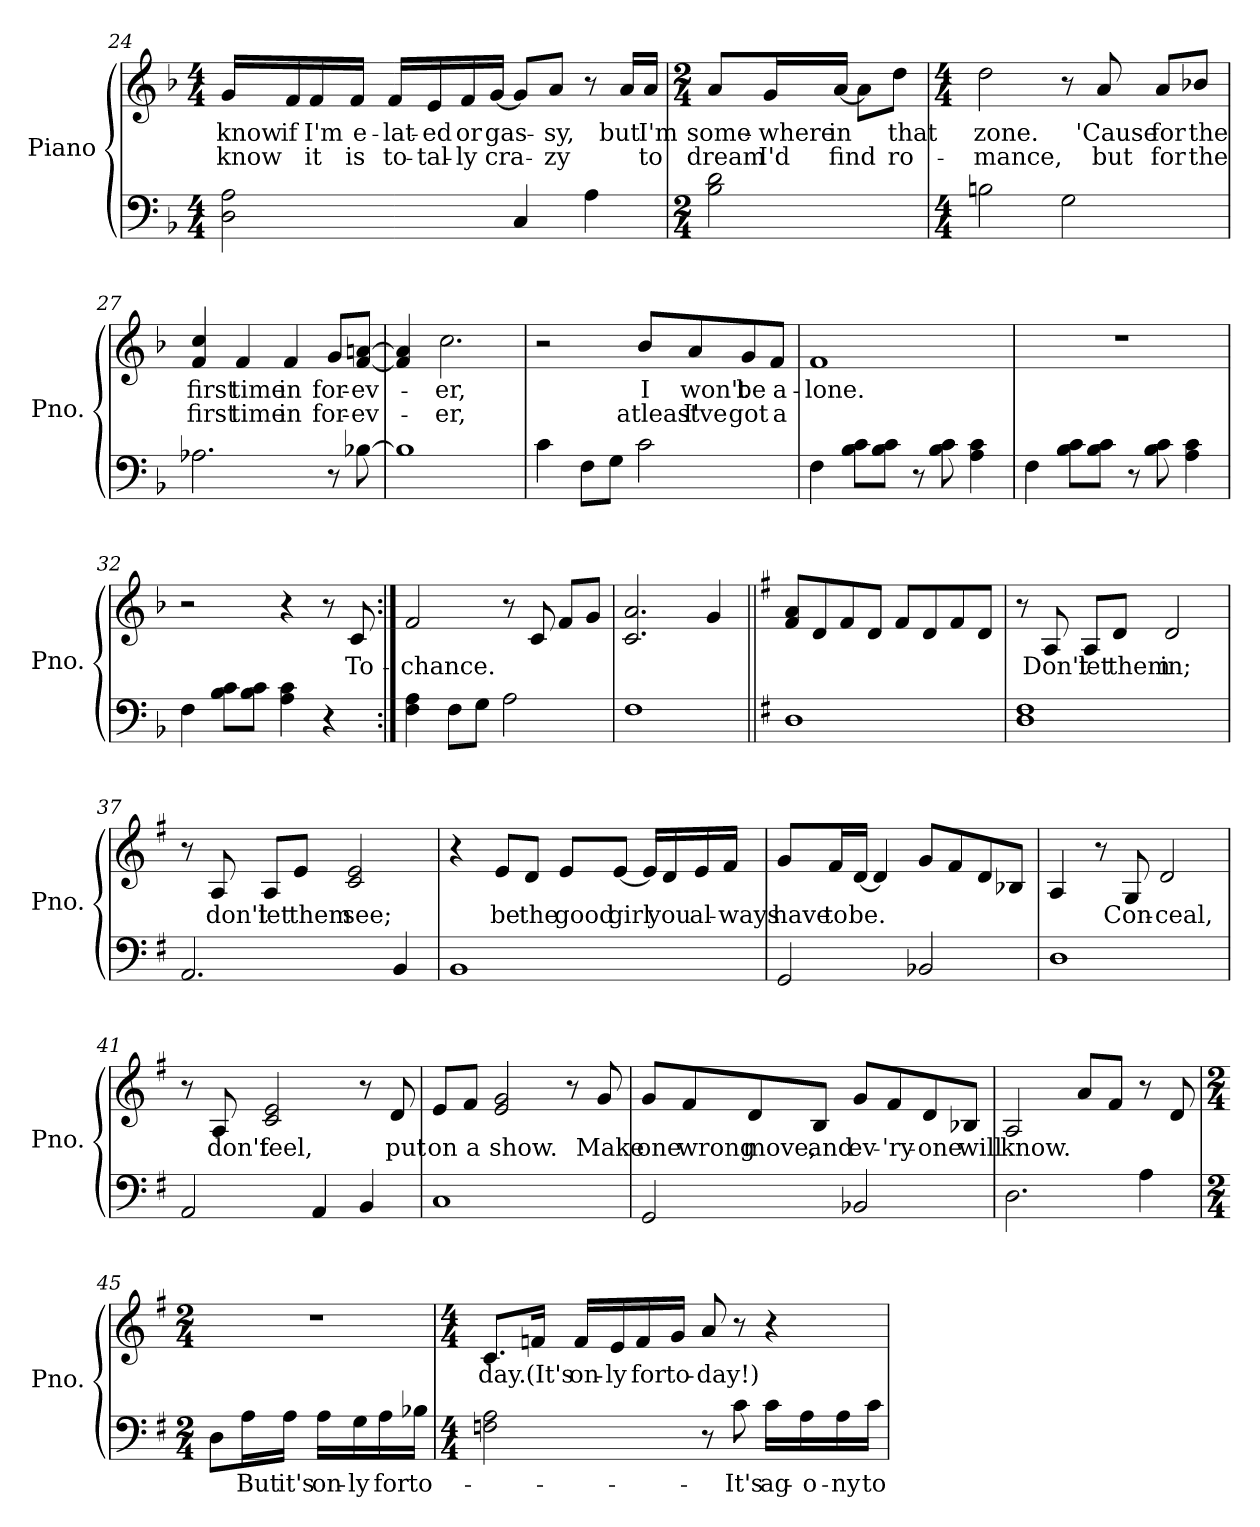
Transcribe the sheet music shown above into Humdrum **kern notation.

**kern	**text	**kern	**text	**text
*part1	*part1	*part1	*part1	*part1
*staff2	*staff2	*staff1	*staff1	*staff1
*I"Piano	*	*	*	*
*I'Pno.	*	*	*	*
!!LO:PB:g=z
*clefF4	*	*clefG2	*	*
*k[b-]	*	*k[b-]	*	*
*M4/4	*	*M4/4	*	*
=24	=24	=24	=24	=24
!	!	!	!LO:LY:b	!LO:LY:b
2D\ 2A\	.	16g/LL	know	know
!	!	!	!LO:LY:b	!
.	.	16f/	if	.
!	!	!	!LO:LY:b	!LO:LY:b
.	.	16f/	I'm	it
!	!	!	!LO:LY:b	!LO:LY:b
.	.	16f/JJ	e-	is
!	!	!	!LO:LY:b	!LO:LY:b
.	.	16f/LL	-lat-	to-
!	!	!	!LO:LY:b	!LO:LY:b
.	.	16e/	-ed	-tal-
!	!	!	!LO:LY:b	!LO:LY:b
.	.	16f/	or	-ly
!	!	!	!LO:LY:b	!LO:LY:b
.	.	[16g/JJ	gas-	cra-
4C/	.	8g/L]	.	.
!	!	!	!LO:LY:b	!LO:LY:b
.	.	8a/J	-sy,	-zy
4A\	.	8r	.	.
!	!	!	!LO:LY:b	!
.	.	16a/LL	but	.
!	!	!	!LO:LY:b	!LO:LY:b
.	.	16a/JJ	I'm	to
=25	=25	=25	=25	=25
*M2/4	*	*M2/4	*	*
!	!	!	!LO:LY:b	!LO:LY:b
2B-\ 2d\	.	8a/L	some-	dream
!	!	!	!LO:LY:b	!LO:LY:b
.	.	16g/L	-where	I'd
!	!	!	!LO:LY:b	!LO:LY:b
.	.	[16a/JJ	in	find
.	.	8a\L]	.	.
!	!	!	!LO:LY:b	!LO:LY:b
.	.	8dd\J	that	ro-
!!LO:LB:g=z
=26	=26	=26	=26	=26
*M4/4	*	*M4/4	*	*
!	!	!	!LO:LY:b	!LO:LY:b
2Bn\	.	2dd\	zone.	-mance,
2G\	.	8r	.	.
!	!	!	!LO:LY:b	!LO:LY:b
.	.	8a/	'Cause	but
!	!	!	!LO:LY:b	!LO:LY:b
.	.	8a/L	for	for
!	!	!	!LO:LY:b	!LO:LY:b
.	.	8b-X/J	the	the
=27	=27	=27	=27	=27
!	!	!	!LO:LY:b	!LO:LY:b
2.A-X\	.	4f/ 4cc/	first	first
!	!	!	!LO:LY:b	!LO:LY:b
.	.	4f/	time	time
!	!	!	!LO:LY:b	!LO:LY:b
.	.	4f/	in	in
!	!	!	!LO:LY:b	!LO:LY:b
8r	.	8g/L	for-	for-
!	!	!	!LO:LY:b	!LO:LY:b
[8B-X\	.	[8f/ [8an/J	-ev-	-ev-
=28	=28	=28	=28	=28
1B-]	.	4f/] 4a/]	.	.
!	!	!	!LO:LY:b	!LO:LY:b
.	.	2.cc\	-er,	-er,
=29	=29	=29	=29	=29
4c\	.	2r	.	.
8F\L	.	.	.	.
8G\J	.	.	.	.
!	!	!	!LO:LY:b	!LO:LY:b
2c\	.	8b-/L	I	atleast
!	!	!	!LO:LY:b	!LO:LY:b
.	.	8a/	won't	I've
!	!	!	!LO:LY:b	!LO:LY:b
.	.	8g/	be	got
!	!	!	!LO:LY:b	!LO:LY:b
.	.	8f/J	a-	a
!!LO:LB:g=z
=30	=30	=30	=30	=30
!	!	!	!LO:LY:b	!
4F\	.	1f	-lone.	.
8B-\ 8c\L	.	.	.	.
8B-\ 8c\J	.	.	.	.
8r	.	.	.	.
8B-\ 8c\	.	.	.	.
4A\ 4c\	.	.	.	.
=31	=31	=31	=31	=31
4F\	.	1r	.	.
8B-\ 8c\L	.	.	.	.
8B-\ 8c\J	.	.	.	.
8r	.	.	.	.
8B-\ 8c\	.	.	.	.
4A\ 4c\	.	.	.	.
=32	=32	=32	=32	=32
4F\	.	2r	.	.
8B-\ 8c\L	.	.	.	.
8B-\ 8c\J	.	.	.	.
4A\ 4c\	.	4r	.	.
4r	.	8r	.	.
!	!	!	!LO:LY:b	!
.	.	8c/	To-	.
=33:|!	=33:|!	=33:|!	=33:|!	=33:|!
!	!	!	!LO:LY:b	!
4F\ 4A\	.	2f/	-chance.	.
8F\L	.	.	.	.
8G\J	.	.	.	.
2A\	.	8r	.	.
.	.	8c/	.	.
.	.	8f/L	.	.
.	.	8g/J	.	.
=34	=34	=34	=34	=34
1F	.	2.c/ 2.a/	.	.
.	.	4g/	.	.
!!LO:LB:g=z
=35||	=35||	=35||	=35||	=35||
*k[f#]	*	*k[f#]	*	*
1D	.	8f#/ 8a/L	.	.
.	.	8d/	.	.
.	.	8f#/	.	.
.	.	8d/J	.	.
.	.	8f#/L	.	.
.	.	8d/	.	.
.	.	8f#/	.	.
.	.	8d/J	.	.
=36	=36	=36	=36	=36
1D 1F#	.	8r	.	.
!	!	!	!LO:LY:b	!
.	.	8A/	Don't	.
!	!	!	!LO:LY:b	!
.	.	8A/L	let	.
!	!	!	!LO:LY:b	!
.	.	8d/J	them	.
!	!	!	!LO:LY:b	!
.	.	2d/	in;	.
=37	=37	=37	=37	=37
2.AA/	.	8r	.	.
!	!	!	!LO:LY:b	!
.	.	8A/	don't	.
!	!	!	!LO:LY:b	!
.	.	8A/L	let	.
!	!	!	!LO:LY:b	!
.	.	8e/J	them	.
!	!	!	!LO:LY:b	!
.	.	2c/ 2e/	see;	.
4BB/	.	.	.	.
=38	=38	=38	=38	=38
1BB	.	4r	.	.
!	!	!	!LO:LY:b	!
.	.	8e/L	be	.
!	!	!	!LO:LY:b	!
.	.	8d/J	the	.
!	!	!	!LO:LY:b	!
.	.	8e/L	good	.
!	!	!	!LO:LY:b	!
.	.	[8e/J	girl	.
.	.	16e/LL]	.	.
!	!	!	!LO:LY:b	!
.	.	16d/	you	.
!	!	!	!LO:LY:b	!
.	.	16e/	al-	.
!	!	!	!LO:LY:b	!
.	.	16f#/JJ	-ways	.
!!LO:LB:g=z
=39	=39	=39	=39	=39
!	!	!	!LO:LY:b	!
2GG/	.	8g/L	have	.
!	!	!	!LO:LY:b	!
.	.	16f#/L	to	.
!	!	!	!LO:LY:b	!
.	.	[16d/JJ	be.	.
.	.	4d/]	.	.
2BB-X/	.	8g/L	.	.
.	.	8f#/	.	.
.	.	8d/	.	.
.	.	8B-X/J	.	.
=40	=40	=40	=40	=40
1D	.	4A/	.	.
.	.	8r	.	.
!	!	!	!LO:LY:b	!
.	.	8G/	Con-	.
!	!	!	!LO:LY:b	!
.	.	2d/	-ceal,	.
=41	=41	=41	=41	=41
2AA/	.	8r	.	.
!	!	!	!LO:LY:b	!
.	.	8A/	don't	.
!	!	!	!LO:LY:b	!
.	.	2c/ 2e/	feel,	.
4AA/	.	.	.	.
4BB/	.	8r	.	.
!	!	!	!LO:LY:b	!
.	.	8d/	put	.
=42	=42	=42	=42	=42
!	!	!	!LO:LY:b	!
1C	.	8e/L	on	.
!	!	!	!LO:LY:b	!
.	.	8f#/J	a	.
!	!	!	!LO:LY:b	!
.	.	2e/ 2g/	show.	.
.	.	8r	.	.
!	!	!	!LO:LY:b	!
.	.	8g/	Make	.
!!LO:PB:g=z
=43	=43	=43	=43	=43
!	!	!	!LO:LY:b	!
2GG/	.	8g/L	one	.
!	!	!	!LO:LY:b	!
.	.	8f#/	wrong	.
!	!	!	!LO:LY:b	!
.	.	8d/	move,	.
!	!	!	!LO:LY:b	!
.	.	8B/J	and	.
!	!	!	!LO:LY:b	!
2BB-X/	.	8g/L	ev-	.
!	!	!	!LO:LY:b	!
.	.	8f#/	-'ry-	.
!	!	!	!LO:LY:b	!
.	.	8d/	-one	.
!	!	!	!LO:LY:b	!
.	.	8B-X/J	will	.
=44	=44	=44	=44	=44
!	!	!	!LO:LY:b	!
2.D\	.	2A/	know.	.
.	.	8a/L	.	.
.	.	8f#/J	.	.
4A\	.	8r	.	.
.	.	8d/	.	.
=45	=45	=45	=45	=45
*M2/4	*	*M2/4	*	*
8D\L	.	2r	.	.
!	!LO:LY:b	!	!	!
16A\L	But	.	.	.
!	!LO:LY:b	!	!	!
16A\JJ	it's	.	.	.
!	!LO:LY:b	!	!	!
16A\LL	on-	.	.	.
!	!LO:LY:b	!	!	!
16G\	-ly	.	.	.
!	!LO:LY:b	!	!	!
16A\	for	.	.	.
!	!LO:LY:b	!	!	!
16B-X\JJ	to-	.	.	.
!!LO:LB:g=z
=46	=46	=46	=46	=46
*M4/4	*	*M4/4	*	*
!	!	!	!LO:LY:b	!
2Fn\ 2A\	.	8.c/L	day.	.
!	!	!	!LO:LY:b	!
.	.	16fn/Jk	(It's	.
!	!	!	!LO:LY:b	!
.	.	16f/LL	on-	.
!	!	!	!LO:LY:b	!
.	.	16e/	-ly	.
!	!	!	!LO:LY:b	!
.	.	16f/	for	.
!	!	!	!LO:LY:b	!
.	.	16g/JJ	to-	.
!	!	!	!LO:LY:b	!
8r	.	8a/	-day!)	.
!	!LO:LY:b	!	!	!
8c\	It's	8r	.	.
!	!LO:LY:b	!	!	!
16c\LL	ag-	4r	.	.
!	!LO:LY:b	!	!	!
16A\	-o-	.	.	.
!	!LO:LY:b	!	!	!
16A\	-ny	.	.	.
!	!LO:LY:b	!	!	!
16c\JJ	to	.	.	.
=	=	=	=	=
*-	*-	*-	*-	*-
